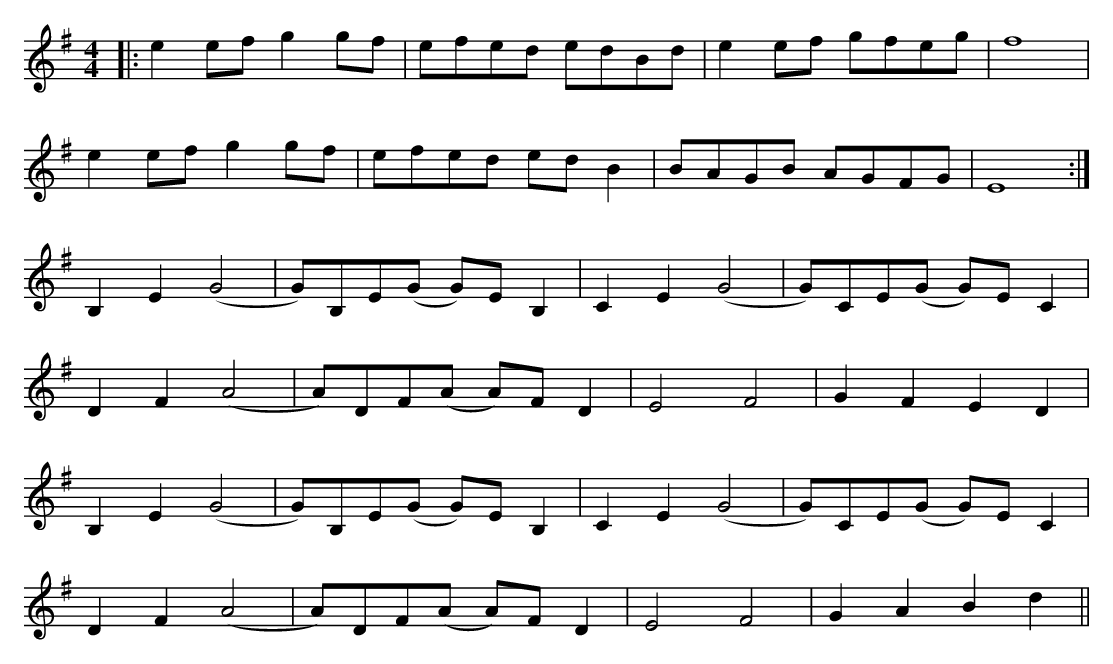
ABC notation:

X:1
M:4/4
K:Emin
|:e2efg2gf|efed edBd|e2ef gfeg|f8|
e2efg2gf|efed edB2|BAGB AGFG|E8:|
B,2E2(G4|G)B,E(G G)EB,2|C2E2(G4|G)CE(G G)EC2|
D2F2(A4|A)DF(A A)FD2|E4F4|G2F2E2D2|
B,2E2(G4|G)B,E(G G)EB,2|C2E2(G4|G)CE(G G)EC2|
D2F2(A4|A)DF(A A)FD2|E4F4|G2A2B2d2||
